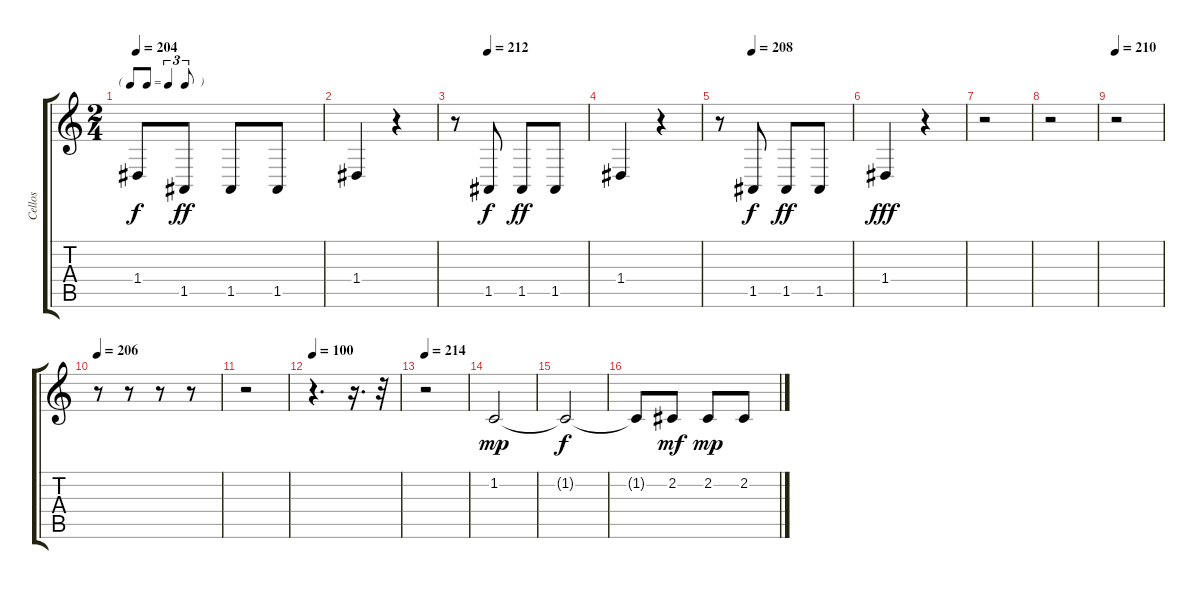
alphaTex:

\track ("Cellos" "Cellos") {instrument stringensemble1}
\staff {score tabs}
\tuning (E4 B3 G3 D3 A2 E2) {hide}
\ts (2 4)
\tf triplet8th
\tempo 204
\clef g2
\ks c
1.4{t}.8{dy f} 1.5.8{dy ff} 1.5.8 1.5.8 |
1.4.4 r.4 |
\tempo (212 0.25)
r.8 1.5.8{dy f} 1.5.8{dy ff} 1.5.8 |
1.4.4 r.4 |
\tempo (208 0.25)
r.8 1.5.8{dy f} 1.5.8{dy ff} 1.5.8 |
1.4.4{dy fff} r.4 |
r.2 |
r.2 |
\tempo 210
r.2 |
\tempo 206
r.8 r.8 r.8 r.8 |
r.2 |
\tempo 100
r.4{d} r.16{d} r.32 |
\tempo 214
r.2 |
1.2.2{dy mp} |
1.2{t}.2{dy f} |
1.2{t}.8 2.2.8{dy mf} 2.2.8{dy mp} 2.2.8
